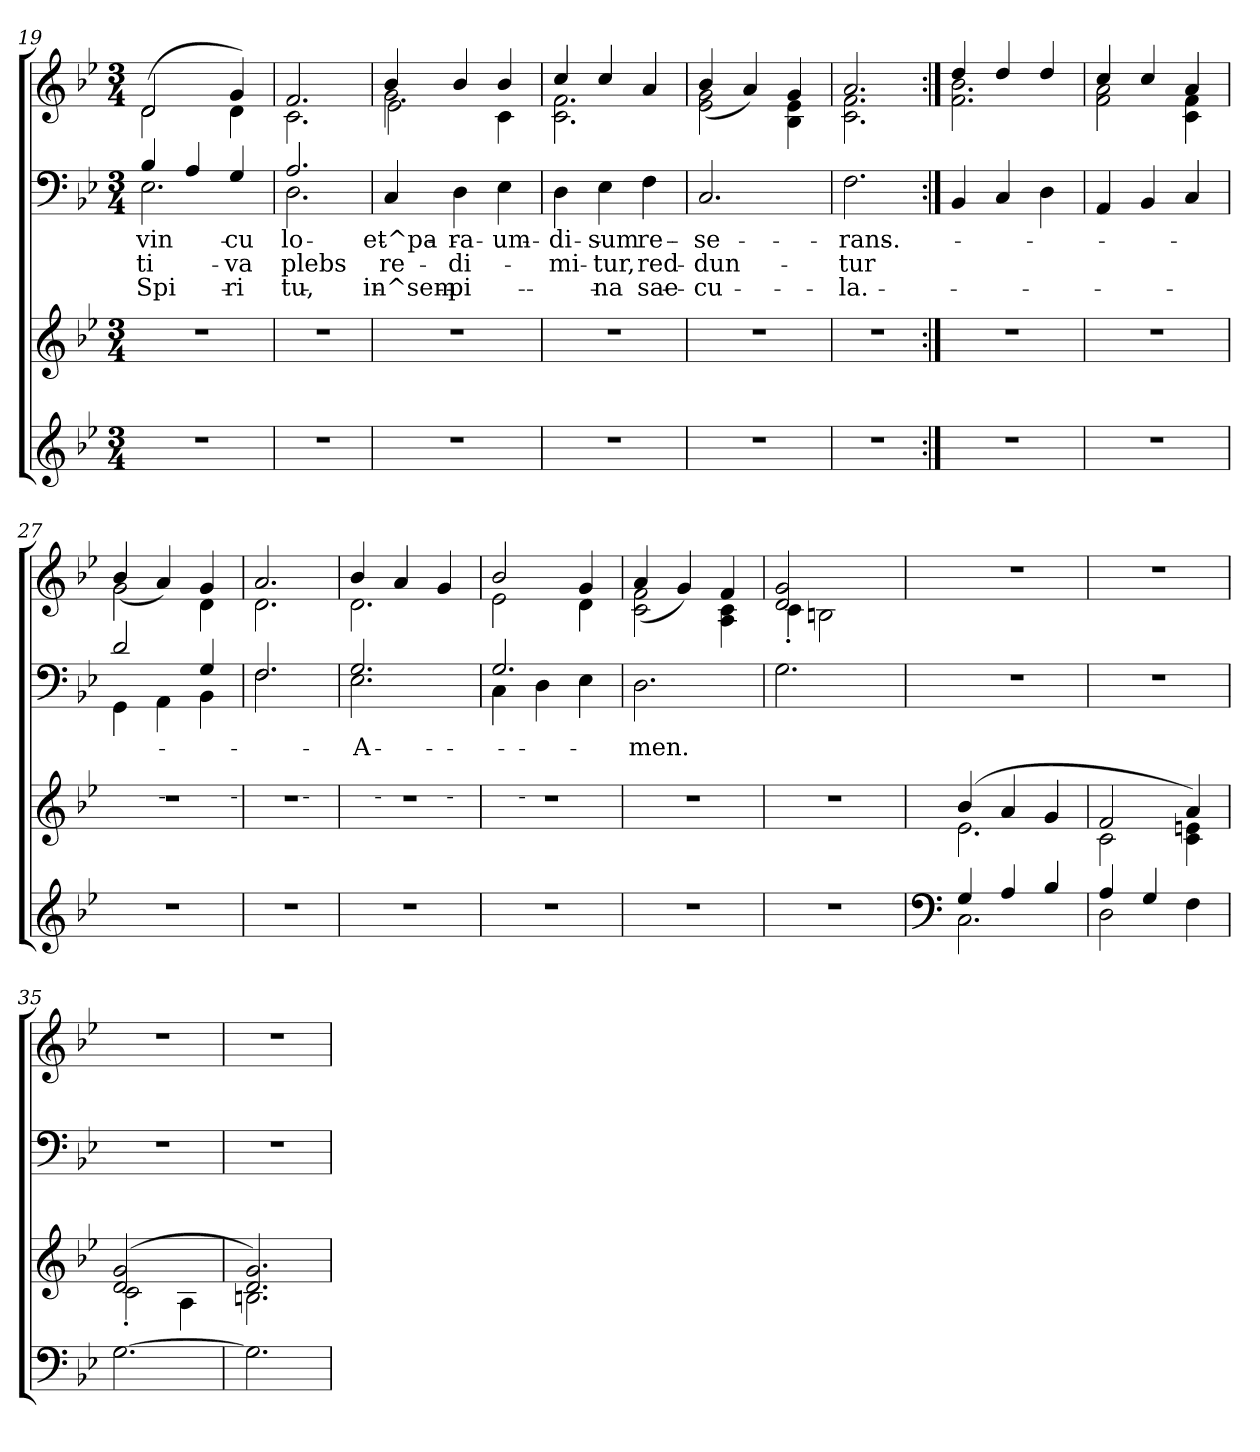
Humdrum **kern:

**kern	**kern	**kern	**text	**text	**text	**kern	**text
*part3	*part2	*part1	*part1	*part1	*part1	*part1	*part1
*staff4	*staff3	*staff2	*staff2	*staff2	*staff2	*staff1	*staff1
*clefG2	*clefG2	*clefF4	*	*	*	*clefG2	*
*k[b-e-]	*k[b-e-]	*k[b-e-]	*	*	*	*k[b-e-]	*
*B-:	*B-:	*B-:	*	*	*	*B-:	*
*M3/4	*M3/4	*M3/4	*	*	*	*M3/4	*
=19	=19	=19	=19	=19	=19	=19	=19
*	*	*^	*	*	*	*	*
!	!	!	!	!LO:LY:b:rj	!LO:LY:b:rj	!LO:LY:b:rj	!	!
*	*	*	*	*	*	*	*^	*
2.r	2.r	2.E-\	4B-/	vin-	-ti-	Spi-	(<2d\	2d/	.
.	.	.	4A/	.	.	.	.	.	.
!	!	!	!	!LO:LY:b:rj	!LO:LY:b:rj	!LO:LY:b:rj	!	!	!
.	.	.	4G/	-cu-	-va	-ri-	4d\	4g/)	.
=20	=20	=20	=20	=20	=20	=20	=20	=20	=20
!	!	!	!	!LO:LY:b:rj	!LO:LY:b:rj	!LO:LY:b:rj	!	!	!
2.r	2.r	2.A/	2.D\	-lo	plebs	-tu,	2.c\	2.f/	.
=21	=21	=21	=21	=21	=21	=21	=21	=21	=21
!	!	!	!	!LO:LY:b:rj	!LO:LY:b:rj	!LO:LY:b:rj	!	!	!
*	*	*v	*v	*	*	*	*	*^	*
2.r	2.r	4C/	et^pa-	re-	in^sem-	2.g\	2e-\	4b-/	.
!	!	!	!LO:LY:b:rj	!LO:LY:b:rj	!LO:LY:b:rj	!	!	!	!
.	.	4D\	-ra-	-di-	-pi-	.	.	4b-/	.
!	!	!	!LO:LY:b:rj	!	!	!	!	!	!
.	.	4E-\	-um-	.	.	.	4b-/	4c\	.
=22	=22	=22	=22	=22	=22	=22	=22	=22	=22
!	!	!	!LO:LY:b:rj	!LO:LY:b:rj	!	!	!	!	!
*	*	*	*	*	*	*	*v	*v	*
2.r	2.r	4D\	-di-	-mi-	.	2.c\ 2.f\	4cc/	.
!	!	!	!LO:LY:b:rj	!LO:LY:b:rj	!LO:LY:b:rj	!	!	!
.	.	4E-\	-sum	-tur,	-na	.	4cc/	.
!	!	!	!LO:LY:b:rj	!LO:LY:b:rj	!LO:LY:b:rj	!	!	!
.	.	4F\	re-	red-	sae-	.	4a/	.
=23	=23	=23	=23	=23	=23	=23	=23	=23
!	!	!	!LO:LY:b:rj	!LO:LY:b:rj	!LO:LY:b:rj	!	!	!
2.r	2.r	2.C/	-se-	-dun-	-cu-	2e-\ 2g\	(4b-/	.
.	.	.	.	.	.	.	4a/)	.
.	.	.	.	.	.	4g/	4B-\ 4e-\	.
=24	=24	=24	=24	=24	=24	=24	=24	=24
!	!	!	!LO:LY:b:rj	!LO:LY:b:rj	!LO:LY:b:rj	!	!	!
2.r	2.r	2.F\	-rans.	-tur	-la.	2.c\ 2.f\	2.a/	.
!!LO:LB:g=z	!!
=25:|!	=25:|!	=25:|!	=25:|!	=25:|!	=25:|!	=25:|!	=25:|!	=25:|!
2.r	2.r	4BB-/	.	.	.	2.f\ 2.b-\	4dd/	.
.	.	4C/	.	.	.	.	4dd/	.
.	.	4D\	.	.	.	.	4dd/	.
=26	=26	=26	=26	=26	=26	=26	=26	=26
2.r	2.r	4AA/	.	.	.	2f\ 2a\	4cc/	.
.	.	4BB-/	.	.	.	.	4cc/	.
.	.	4C/	.	.	.	4a/	4c\ 4f\	.
=27	=27	=27	=27	=27	=27	=27	=27	=27
*	*	*^	*	*	*	*	*	*
2.r	2.r	2d/	4GG\	.	.	.	2g\	(4b-/	.
.	.	.	4AA\	.	.	.	.	4a/)	.
.	.	4BB-\	4G/	.	.	.	4d\	4g/	.
=28	=28	=28	=28	=28	=28	=28	=28	=28	=28
2.r	2.r	2.F/	2.F\	.	.	.	2.d\	2.a/	.
=29	=29	=29	=29	=29	=29	=29	=29	=29	=29
!	!	!	!	!LO:LY:b:rj	!	!	!	!	!
2.r	2.r	2.G/	2.E-\	A-	.	.	2.d\	4b-/	.
.	.	.	.	.	.	.	.	4a/	.
.	.	.	.	.	.	.	.	4g/	.
=30	=30	=30	=30	=30	=30	=30	=30	=30	=30
2.r	2.r	2.G/	4C\	.	.	.	2e-\	2b-/	.
.	.	.	4D\	.	.	.	.	.	.
.	.	.	4E-\	.	.	.	4d\	4g/	.
=31	=31	=31	=31	=31	=31	=31	=31	=31	=31
!	!	!	!	!LO:LY:b:rj	!	!	!	!	!
*	*	*v	*v	*	*	*	*	*	*
2.r	2.r	2.D\	-men.	.	.	2c\ 2f\	(4a/	.
.	.	.	.	.	.	.	4g/)	.
.	.	.	.	.	.	4f/	4A\ 4c\	.
=32	=32	=32	=32	=32	=32	=32	=32	=32
2.r	2.r	2.G\	.	.	.	2d/ 2g/	4c'<\	.
.	.	.	.	.	.	.	2Bn\	.
.	.	.	.	.	.	4ryy	.	.
*	*	*	*	*	*	*v	*v	*
!!LO:PB:g=z
=33	=33	=33	=33	=33	=33	=33	=33
*clefF4	*	*	*	*	*	*	*
*^	*^	*	*	*	*	*	*
4G/	2.C\	(4b-/	2.e-\	2.r	.	.	.	2.r	.
4A/	.	4a/	.	.	.	.	.	.	.
4B-/	.	4g/	.	.	.	.	.	.	.
=34	=34	=34	=34	=34	=34	=34	=34	=34	=34
4A/	2D\	2f/	2c\	2.r	.	.	.	2.r	.
4G/	.	.	.	.	.	.	.	.	.
4ryy	4F\	4a/)	4c\ 4en\	.	.	.	.	.	.
*v	*v	*	*	*	*	*	*	*	*
=35	=35	=35	=35	=35	=35	=35	=35	=35
[<2.G\	(2d/ 2g/	2c'<\	2.r	.	.	.	2.r	.
.	4ryy	4A\	.	.	.	.	.	.
=36	=36	=36	=36	=36	=36	=36	=36	=36
2.G\]	2.d/ 2.g/)	2.Bn\	2.r	.	.	.	2.r	.
*	*v	*v	*	*	*	*	*	*
=	=	=	=	=	=	=	=
*-	*-	*-	*-	*-	*-	*-	*-
